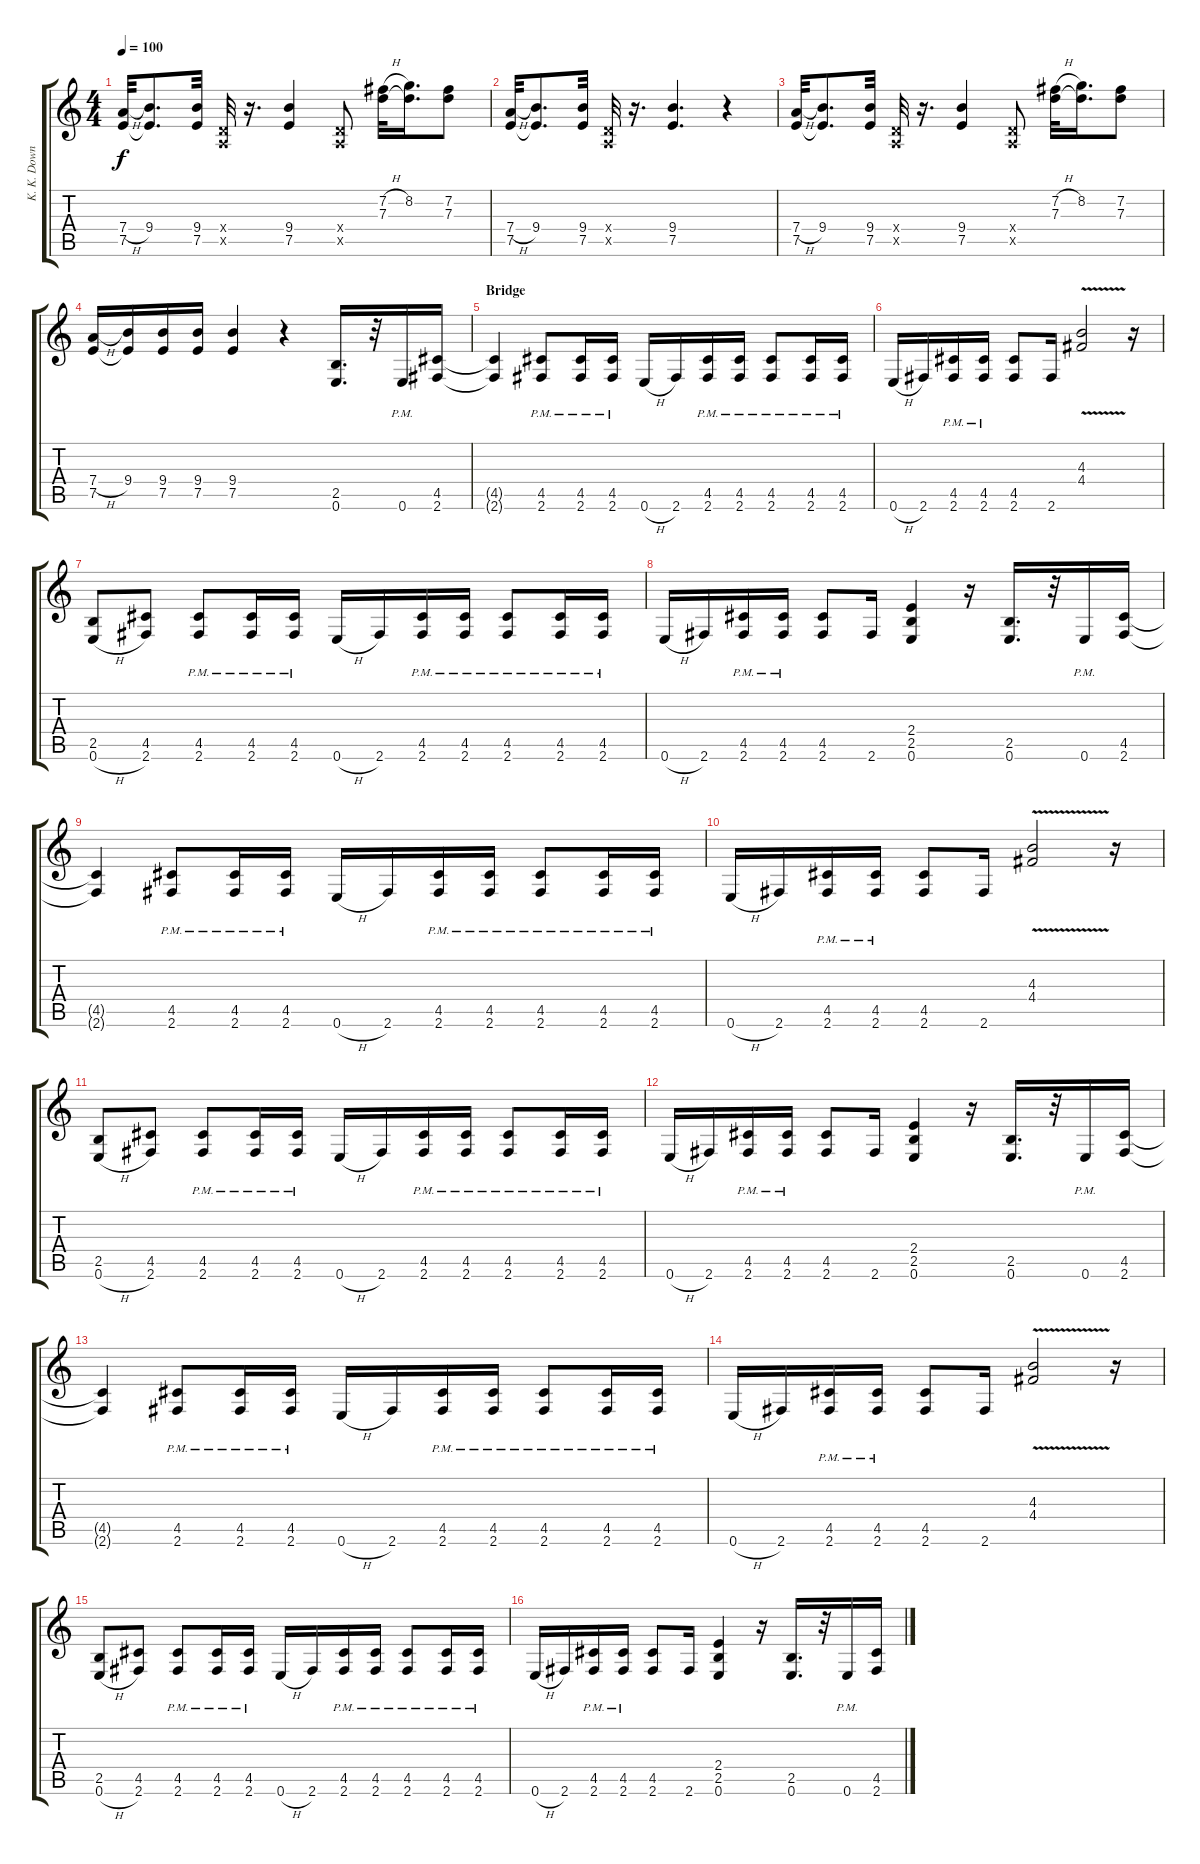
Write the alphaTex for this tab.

\track ("K. K. Downing" "K. K. Down") {instrument distortionguitar}
\staff {score tabs}
\tuning (E4 B3 G3 D3 A2 E2) {hide}
\ts (4 4)
\tempo 100
\clef g2
\ks c
(7.4{h} 7.5).32{dy f} (9.4 7.5{t}).8{d} (9.4 7.5).32 (0.4{x} 0.5{x}).32 r.16{d} (9.4 7.5).4 (0.4{x} 0.5{x}).8 (7.2{h} 7.3).32 (8.2 7.3{t}).16{d} (7.2 7.3).8 |
(7.4{h} 7.5).32 (9.4 7.5{t}).8{d} (9.4 7.5).32 (0.4{x} 0.5{x}).32 r.16{d} (9.4 7.5).4{d} r.4 |
(7.4{h} 7.5).32 (9.4 7.5{t}).8{d} (9.4 7.5).32 (0.4{x} 0.5{x}).32 r.16{d} (9.4 7.5).4 (0.4{x} 0.5{x}).8 (7.2{h} 7.3).32 (8.2 7.3{t}).16{d} (7.2 7.3).8 |
(7.4{h} 7.5).16 (9.4 7.5{t}).16 (9.4 7.5).16 (9.4 7.5).16 (9.4 7.5).4 r.4 (2.5 0.6).16{d} r.32 0.6{pm}.16 (4.5 2.6).16 |
\section ("" "Bridge")
(4.5{t} 2.6{t}).4 (4.5{pm} 2.6{pm}).8 (4.5{pm} 2.6{pm}).16 (4.5{pm} 2.6{pm}).16 0.6{h}.16 2.6.16 (4.5{pm} 2.6{pm}).16 (4.5{pm} 2.6{pm}).16 (4.5{pm} 2.6{pm}).8 (4.5{pm} 2.6{pm}).16 (4.5{pm} 2.6{pm}).16 |
0.6{h}.16 2.6.16 (4.5{pm} 2.6{pm}).16 (4.5{pm} 2.6{pm}).16 (4.5 2.6).8 2.6.16 (4.3{v} 4.4{v}).2 r.16 |
(2.5 0.6{h}).8 (4.5 2.6).8 (4.5{pm} 2.6{pm}).8 (4.5{pm} 2.6{pm}).16 (4.5{pm} 2.6{pm}).16 0.6{h}.16 2.6.16 (4.5{pm} 2.6{pm}).16 (4.5{pm} 2.6{pm}).16 (4.5{pm} 2.6{pm}).8 (4.5{pm} 2.6{pm}).16 (4.5{pm} 2.6{pm}).16 |
0.6{h}.16 2.6.16 (4.5{pm} 2.6{pm}).16 (4.5{pm} 2.6{pm}).16 (4.5 2.6).8 2.6.16 (2.4 2.5 0.6).4 r.16 (2.5 0.6).16{d} r.32 0.6{pm}.16 (4.5 2.6).16 |
(4.5{t} 2.6{t}).4 (4.5{pm} 2.6{pm}).8 (4.5{pm} 2.6{pm}).16 (4.5{pm} 2.6{pm}).16 0.6{h}.16 2.6.16 (4.5{pm} 2.6{pm}).16 (4.5{pm} 2.6{pm}).16 (4.5{pm} 2.6{pm}).8 (4.5{pm} 2.6{pm}).16 (4.5{pm} 2.6{pm}).16 |
0.6{h}.16 2.6.16 (4.5{pm} 2.6{pm}).16 (4.5{pm} 2.6{pm}).16 (4.5 2.6).8 2.6.16 (4.3{v} 4.4{v}).2 r.16 |
(2.5 0.6{h}).8 (4.5 2.6).8 (4.5{pm} 2.6{pm}).8 (4.5{pm} 2.6{pm}).16 (4.5{pm} 2.6{pm}).16 0.6{h}.16 2.6.16 (4.5{pm} 2.6{pm}).16 (4.5{pm} 2.6{pm}).16 (4.5{pm} 2.6{pm}).8 (4.5{pm} 2.6{pm}).16 (4.5{pm} 2.6{pm}).16 |
0.6{h}.16 2.6.16 (4.5{pm} 2.6{pm}).16 (4.5{pm} 2.6{pm}).16 (4.5 2.6).8 2.6.16 (2.4 2.5 0.6).4 r.16 (2.5 0.6).16{d} r.32 0.6{pm}.16 (4.5 2.6).16 |
(4.5{t} 2.6{t}).4 (4.5{pm} 2.6{pm}).8 (4.5{pm} 2.6{pm}).16 (4.5{pm} 2.6{pm}).16 0.6{h}.16 2.6.16 (4.5{pm} 2.6{pm}).16 (4.5{pm} 2.6{pm}).16 (4.5{pm} 2.6{pm}).8 (4.5{pm} 2.6{pm}).16 (4.5{pm} 2.6{pm}).16 |
0.6{h}.16 2.6.16 (4.5{pm} 2.6{pm}).16 (4.5{pm} 2.6{pm}).16 (4.5 2.6).8 2.6.16 (4.3{v} 4.4{v}).2 r.16 |
(2.5 0.6{h}).8 (4.5 2.6).8 (4.5{pm} 2.6{pm}).8 (4.5{pm} 2.6{pm}).16 (4.5{pm} 2.6{pm}).16 0.6{h}.16 2.6.16 (4.5{pm} 2.6{pm}).16 (4.5{pm} 2.6{pm}).16 (4.5{pm} 2.6{pm}).8 (4.5{pm} 2.6{pm}).16 (4.5{pm} 2.6{pm}).16 |
0.6{h}.16 2.6.16 (4.5{pm} 2.6{pm}).16 (4.5{pm} 2.6{pm}).16 (4.5 2.6).8 2.6.16 (2.4 2.5 0.6).4 r.16 (2.5 0.6).16{d} r.32 0.6{pm}.16 (4.5 2.6).16
